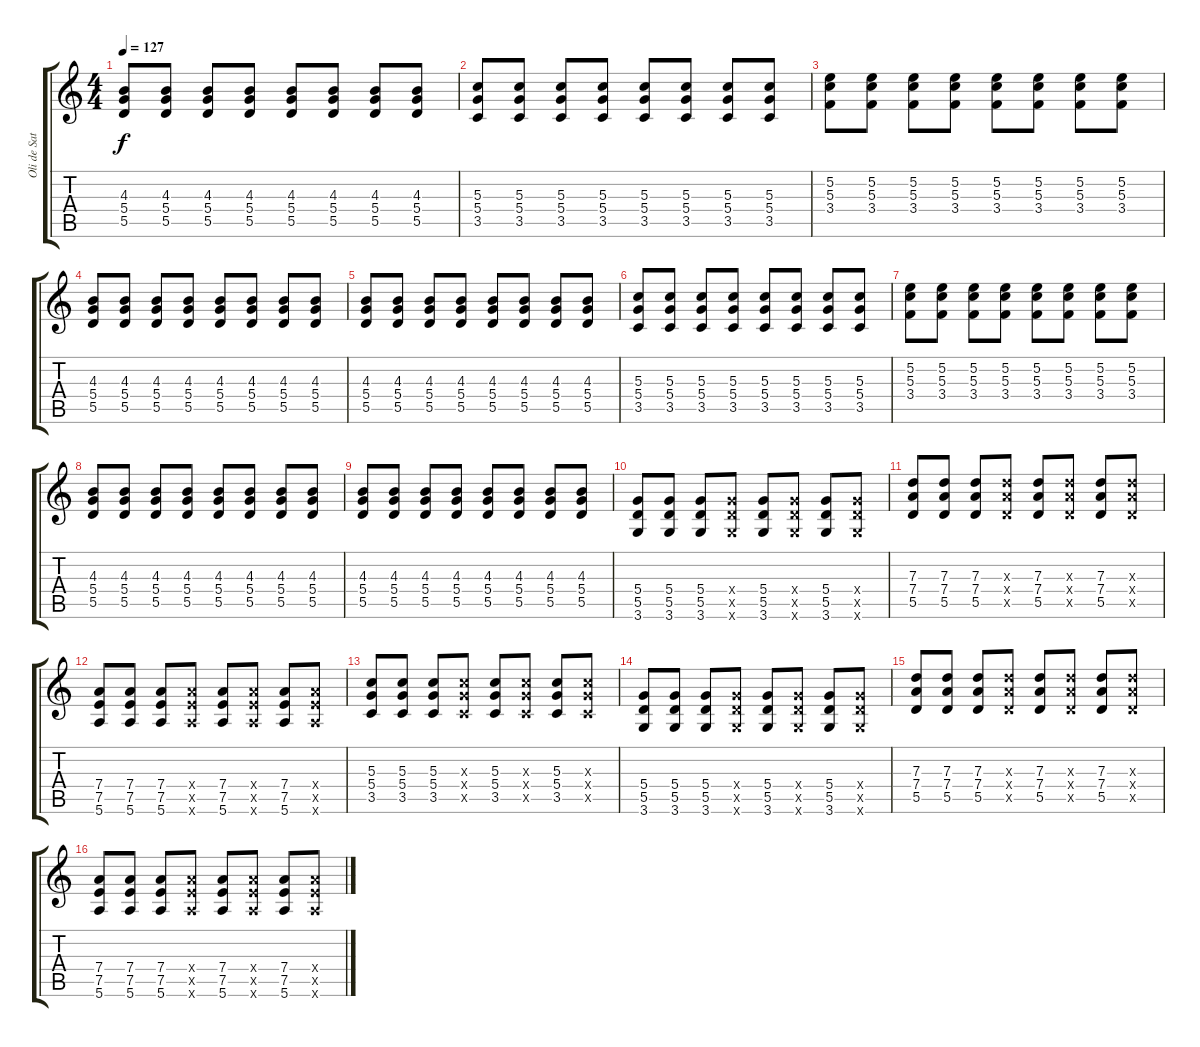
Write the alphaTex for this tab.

\track ("Oli de Sat" "Oli de Sat") {instrument overdrivenguitar}
\staff {score tabs}
\tuning (E4 B3 G3 D3 A2 E2) {hide}
\ts (4 4)
\tempo 127
\clef g2
\ks c
(4.3 5.4 5.5).8{dy f} (4.3 5.4 5.5).8 (4.3 5.4 5.5).8 (4.3 5.4 5.5).8 (4.3 5.4 5.5).8 (4.3 5.4 5.5).8 (4.3 5.4 5.5).8 (4.3 5.4 5.5).8 |
(5.3 5.4 3.5).8 (5.3 5.4 3.5).8 (5.3 5.4 3.5).8 (5.3 5.4 3.5).8 (5.3 5.4 3.5).8 (5.3 5.4 3.5).8 (5.3 5.4 3.5).8 (5.3 5.4 3.5).8 |
(5.2 5.3 3.4).8 (5.2 5.3 3.4).8 (5.2 5.3 3.4).8 (5.2 5.3 3.4).8 (5.2 5.3 3.4).8 (5.2 5.3 3.4).8 (5.2 5.3 3.4).8 (5.2 5.3 3.4).8 |
(4.3 5.4 5.5).8 (4.3 5.4 5.5).8 (4.3 5.4 5.5).8 (4.3 5.4 5.5).8 (4.3 5.4 5.5).8 (4.3 5.4 5.5).8 (4.3 5.4 5.5).8 (4.3 5.4 5.5).8 |
(4.3 5.4 5.5).8 (4.3 5.4 5.5).8 (4.3 5.4 5.5).8 (4.3 5.4 5.5).8 (4.3 5.4 5.5).8 (4.3 5.4 5.5).8 (4.3 5.4 5.5).8 (4.3 5.4 5.5).8 |
(5.3 5.4 3.5).8 (5.3 5.4 3.5).8 (5.3 5.4 3.5).8 (5.3 5.4 3.5).8 (5.3 5.4 3.5).8 (5.3 5.4 3.5).8 (5.3 5.4 3.5).8 (5.3 5.4 3.5).8 |
(5.2 5.3 3.4).8 (5.2 5.3 3.4).8 (5.2 5.3 3.4).8 (5.2 5.3 3.4).8 (5.2 5.3 3.4).8 (5.2 5.3 3.4).8 (5.2 5.3 3.4).8 (5.2 5.3 3.4).8 |
(4.3 5.4 5.5).8 (4.3 5.4 5.5).8 (4.3 5.4 5.5).8 (4.3 5.4 5.5).8 (4.3 5.4 5.5).8 (4.3 5.4 5.5).8 (4.3 5.4 5.5).8 (4.3 5.4 5.5).8 |
(4.3 5.4 5.5).8 (4.3 5.4 5.5).8 (4.3 5.4 5.5).8 (4.3 5.4 5.5).8 (4.3 5.4 5.5).8 (4.3 5.4 5.5).8 (4.3 5.4 5.5).8 (4.3 5.4 5.5).8 |
(5.4 5.5 3.6).8 (5.4 5.5 3.6).8 (5.4 5.5 3.6).8 (5.4{x} 5.5{x} 3.6{x}).8 (5.4 5.5 3.6).8 (5.4{x} 5.5{x} 3.6{x}).8 (5.4 5.5 3.6).8 (5.4{x} 5.5{x} 3.6{x}).8 |
(7.3 7.4 5.5).8 (7.3 7.4 5.5).8 (7.3 7.4 5.5).8 (7.3{x} 7.4{x} 5.5{x}).8 (7.3 7.4 5.5).8 (7.3{x} 7.4{x} 5.5{x}).8 (7.3 7.4 5.5).8 (7.3{x} 7.4{x} 5.5{x}).8 |
(7.4 7.5 5.6).8 (7.4 7.5 5.6).8 (7.4 7.5 5.6).8 (7.4{x} 7.5{x} 5.6{x}).8 (7.4 7.5 5.6).8 (7.4{x} 7.5{x} 5.6{x}).8 (7.4 7.5 5.6).8 (7.4{x} 7.5{x} 5.6{x}).8 |
(5.3 5.4 3.5).8 (5.3 5.4 3.5).8 (5.3 5.4 3.5).8 (5.3{x} 5.4{x} 3.5{x}).8 (5.3 5.4 3.5).8 (5.3{x} 5.4{x} 3.5{x}).8 (5.3 5.4 3.5).8 (5.3{x} 5.4{x} 3.5{x}).8 |
(5.4 5.5 3.6).8 (5.4 5.5 3.6).8 (5.4 5.5 3.6).8 (5.4{x} 5.5{x} 3.6{x}).8 (5.4 5.5 3.6).8 (5.4{x} 5.5{x} 3.6{x}).8 (5.4 5.5 3.6).8 (5.4{x} 5.5{x} 3.6{x}).8 |
(7.3 7.4 5.5).8 (7.3 7.4 5.5).8 (7.3 7.4 5.5).8 (7.3{x} 7.4{x} 5.5{x}).8 (7.3 7.4 5.5).8 (7.3{x} 7.4{x} 5.5{x}).8 (7.3 7.4 5.5).8 (7.3{x} 7.4{x} 5.5{x}).8 |
(7.4 7.5 5.6).8 (7.4 7.5 5.6).8 (7.4 7.5 5.6).8 (7.4{x} 7.5{x} 5.6{x}).8 (7.4 7.5 5.6).8 (7.4{x} 7.5{x} 5.6{x}).8 (7.4 7.5 5.6).8 (7.4{x} 7.5{x} 5.6{x}).8
